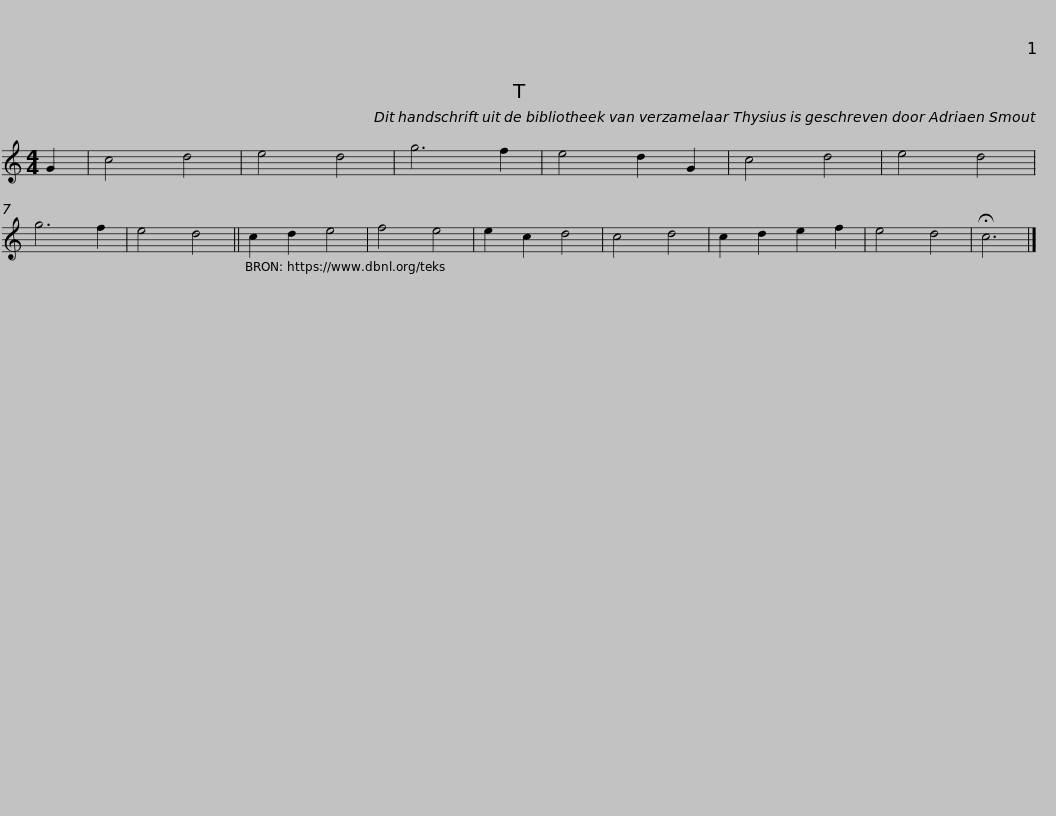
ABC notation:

X:1
L:1/8
M:4/4
I:linebreak $
K:C
V:1 treble
V:1
 G2 | c4 d4 | e4 d4 | g6 f2 | e4 d2 G2 | %5
 c4 d4 | e4 d4 | g6 f2 | e4 d4 ||$ c2 d2 e4 | %10
 f4 e4 | e2 c2 d4 | c4 d4 | c2 d2 e2 f2 | e4 d4 | %15
 !fermata!c6 |] %16
